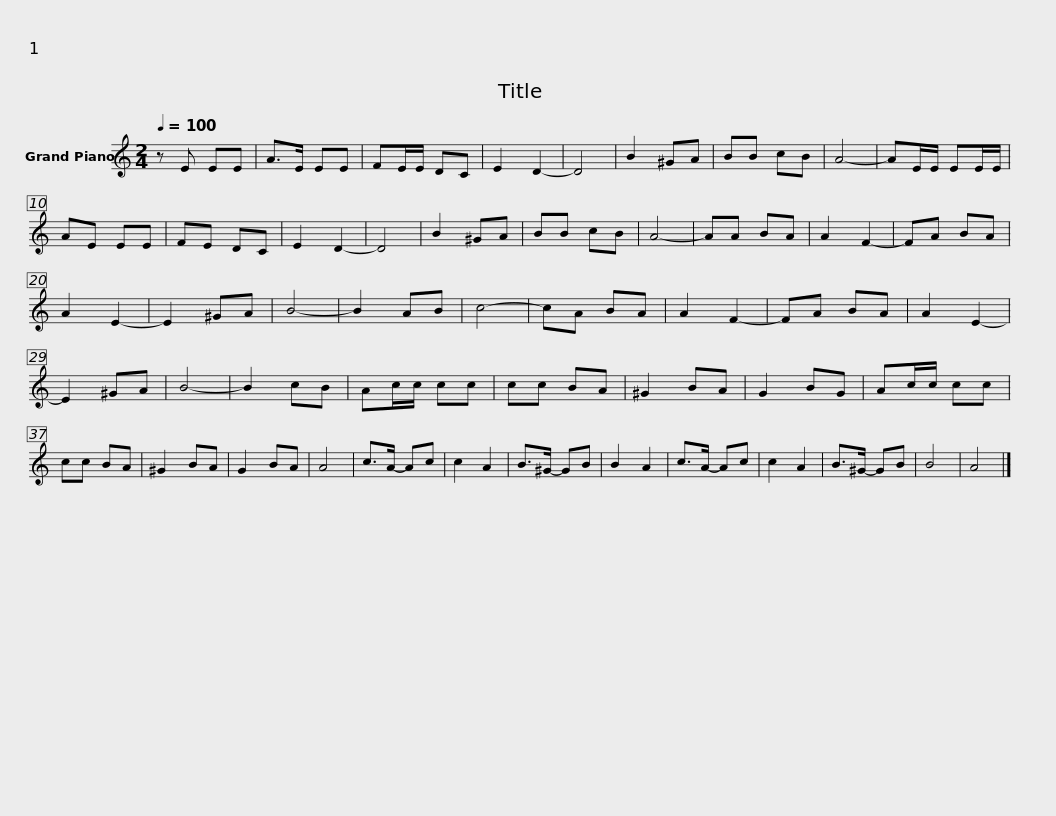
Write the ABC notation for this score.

X:1
L:1/8
Q:1/4=100
M:2/4
I:linebreak $
K:C
V:1 treble
V:1
 z E EE | A>E EE | FE/E/ DC | E2 D2- | D4 | %5
 B2 ^GA | BB cB | A4- | AE/E/ EE/E/ | AE EE | %10
 FE DC | E2 D2- |$ D4 | B2 ^GA | BB cB | %15
 A4- | AA BA | A2 F2- | FA BA | A2 E2- | %20
 E2 ^GA | B4- | B2 AB | c4- | cA BA | %25
 A2 F2- |$ FA BA | A2 E2- | E2 ^GA | B4- | %30
 B2 cB | Ac/c/ cc | cc BA | ^G2 BA | G2 BG | %35
 Ac/c/ cc | cc BA | ^G2 BA |$ G2 BA | A4 | %40
 c>A- Ac | c2 A2 | B>^G- GB | B2 A2 | c>A- Ac | %45
 c2 A2 | B>^G- GB | B4 | A4 |] %49
